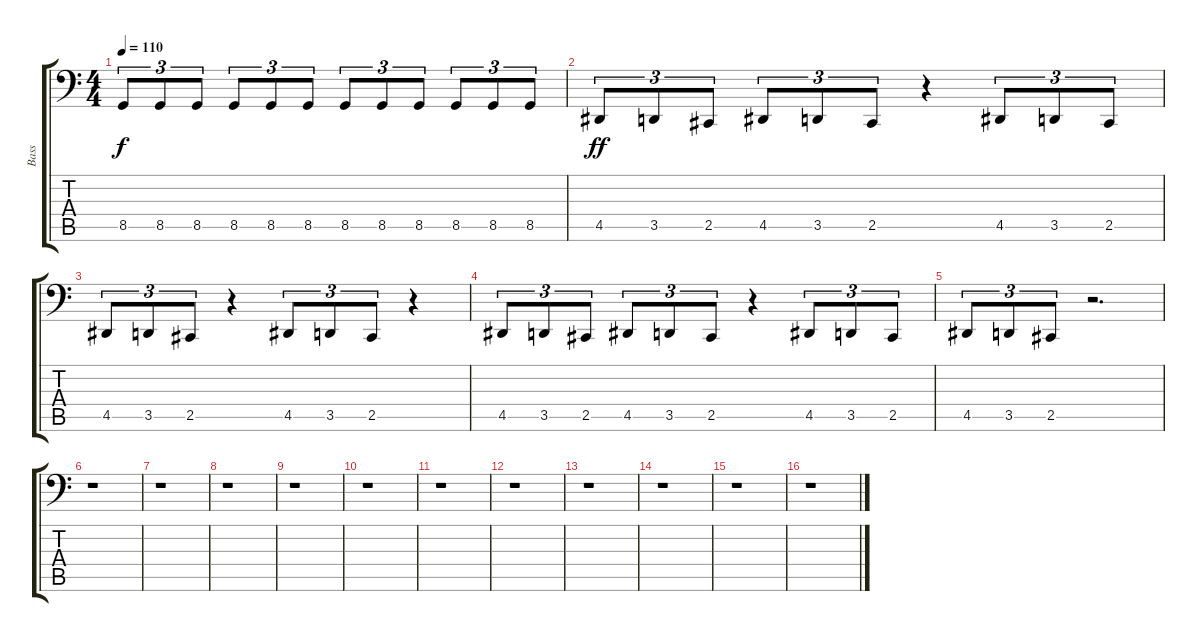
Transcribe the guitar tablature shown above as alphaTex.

\track ("Bass" "Bass") {instrument electricbasspick}
\staff {score tabs}
\tuning (G2 D2 A1 E1 B0 Gb0) {hide}
\ts (4 4)
\tempo 110
\clef f4
\ks c
8.5.8{tu (3 2) dy f} 8.5.8{tu (3 2)} 8.5.8{tu (3 2)} 8.5.8{tu (3 2)} 8.5.8{tu (3 2)} 8.5.8{tu (3 2)} 8.5.8{tu (3 2)} 8.5.8{tu (3 2)} 8.5.8{tu (3 2)} 8.5.8{tu (3 2)} 8.5.8{tu (3 2)} 8.5.8{tu (3 2)} |
4.5.8{tu (3 2) dy ff} 3.5.8{tu (3 2)} 2.5.8{tu (3 2)} 4.5.8{tu (3 2)} 3.5.8{tu (3 2)} 2.5.8{tu (3 2)} r.4 4.5.8{tu (3 2)} 3.5.8{tu (3 2)} 2.5.8{tu (3 2)} |
4.5.8{tu (3 2)} 3.5.8{tu (3 2)} 2.5.8{tu (3 2)} r.4 4.5.8{tu (3 2)} 3.5.8{tu (3 2)} 2.5.8{tu (3 2)} r.4 |
4.5.8{tu (3 2)} 3.5.8{tu (3 2)} 2.5.8{tu (3 2)} 4.5.8{tu (3 2)} 3.5.8{tu (3 2)} 2.5.8{tu (3 2)} r.4 4.5.8{tu (3 2)} 3.5.8{tu (3 2)} 2.5.8{tu (3 2)} |
4.5.8{tu (3 2)} 3.5.8{tu (3 2)} 2.5.8{tu (3 2)} r.2{d} |
r.1 |
r.1 |
r.1 |
r.1 |
r.1 |
r.1 |
r.1 |
r.1 |
r.1 |
r.1 |
r.1
